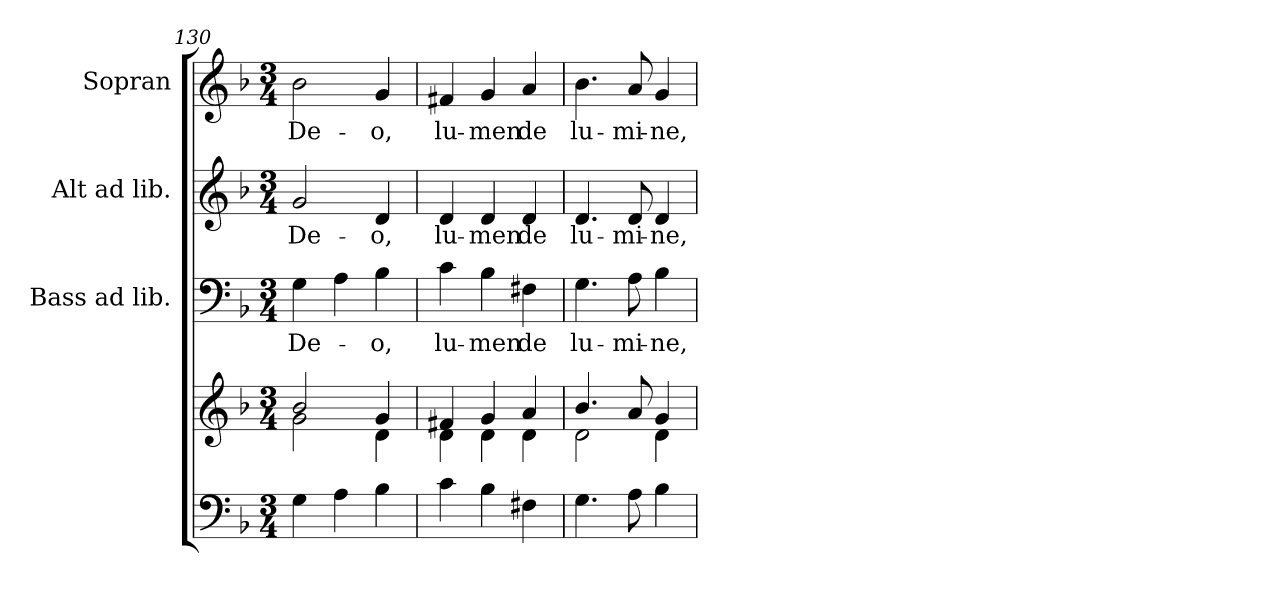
**kern	**kern	**kern	**text	**kern	**text	**kern	**text
*part4	*part4	*part3	*part3	*part2	*part2	*part1	*part1
*staff5	*staff4	*staff3	*staff3	*staff2	*staff2	*staff1	*staff1
*	*	*I"Bass ad lib.	*	*I"Alt ad lib.	*	*I"Sopran	*
*	*	*I'B.	*	*I'A.	*	*I'S.	*
*clefF4	*clefG2	*clefF4	*	*clefG2	*	*clefG2	*
*k[b-]	*k[b-]	*k[b-]	*	*k[b-]	*	*k[b-]	*
*F:	*F:	*F:	*	*F:	*	*F:	*
*M3/4	*M3/4	*M3/4	*	*M3/4	*	*M3/4	*
=130	=130	=130	=130	=130	=130	=130	=130
*	*^	*	*	*	*	*	*
!	!	!	!	!LO:LY:b	!	!LO:LY:b	!	!LO:LY:b
4G\	2b-/	2g\	4G\	De-	2g/	De-	2b-\	De-
4A\	.	.	4A\	.	.	.	.	.
!	!	!	!	!LO:LY:b	!	!LO:LY:b	!	!LO:LY:b
4B-\	4g/	4d\	4B-\	-o,	4d/	-o,	4g/	-o,
=131	=131	=131	=131	=131	=131	=131	=131	=131
!	!	!	!	!LO:LY:b	!	!LO:LY:b	!	!LO:LY:b
4c\	4f#X/	4d\	4c\	lu-	4d/	lu-	4f#X/	lu-
!	!	!	!	!LO:LY:b	!	!LO:LY:b	!	!LO:LY:b
4B-\	4g/	4d\	4B-\	-men	4d/	-men	4g/	-men
!	!	!	!	!LO:LY:b	!	!LO:LY:b	!	!LO:LY:b
4F#X\	4a/	4d\	4F#X\	de	4d/	de	4a/	de
=132	=132	=132	=132	=132	=132	=132	=132	=132
!	!	!	!	!LO:LY:b	!	!LO:LY:b	!	!LO:LY:b
4.G\	4.b-/	2d\	4.G\	lu-	4.d/	lu-	4.b-\	lu-
!	!	!	!	!LO:LY:b	!	!LO:LY:b	!	!LO:LY:b
8A\	8a/	.	8A\	-mi-	8d/	-mi-	8a/	-mi-
!	!	!	!	!LO:LY:b	!	!LO:LY:b	!	!LO:LY:b
4B-\	4g/	4d\	4B-\	-ne,	4d/	-ne,	4g/	-ne,
*	*v	*v	*	*	*	*	*	*
=	=	=	=	=	=	=	=
*-	*-	*-	*-	*-	*-	*-	*-
